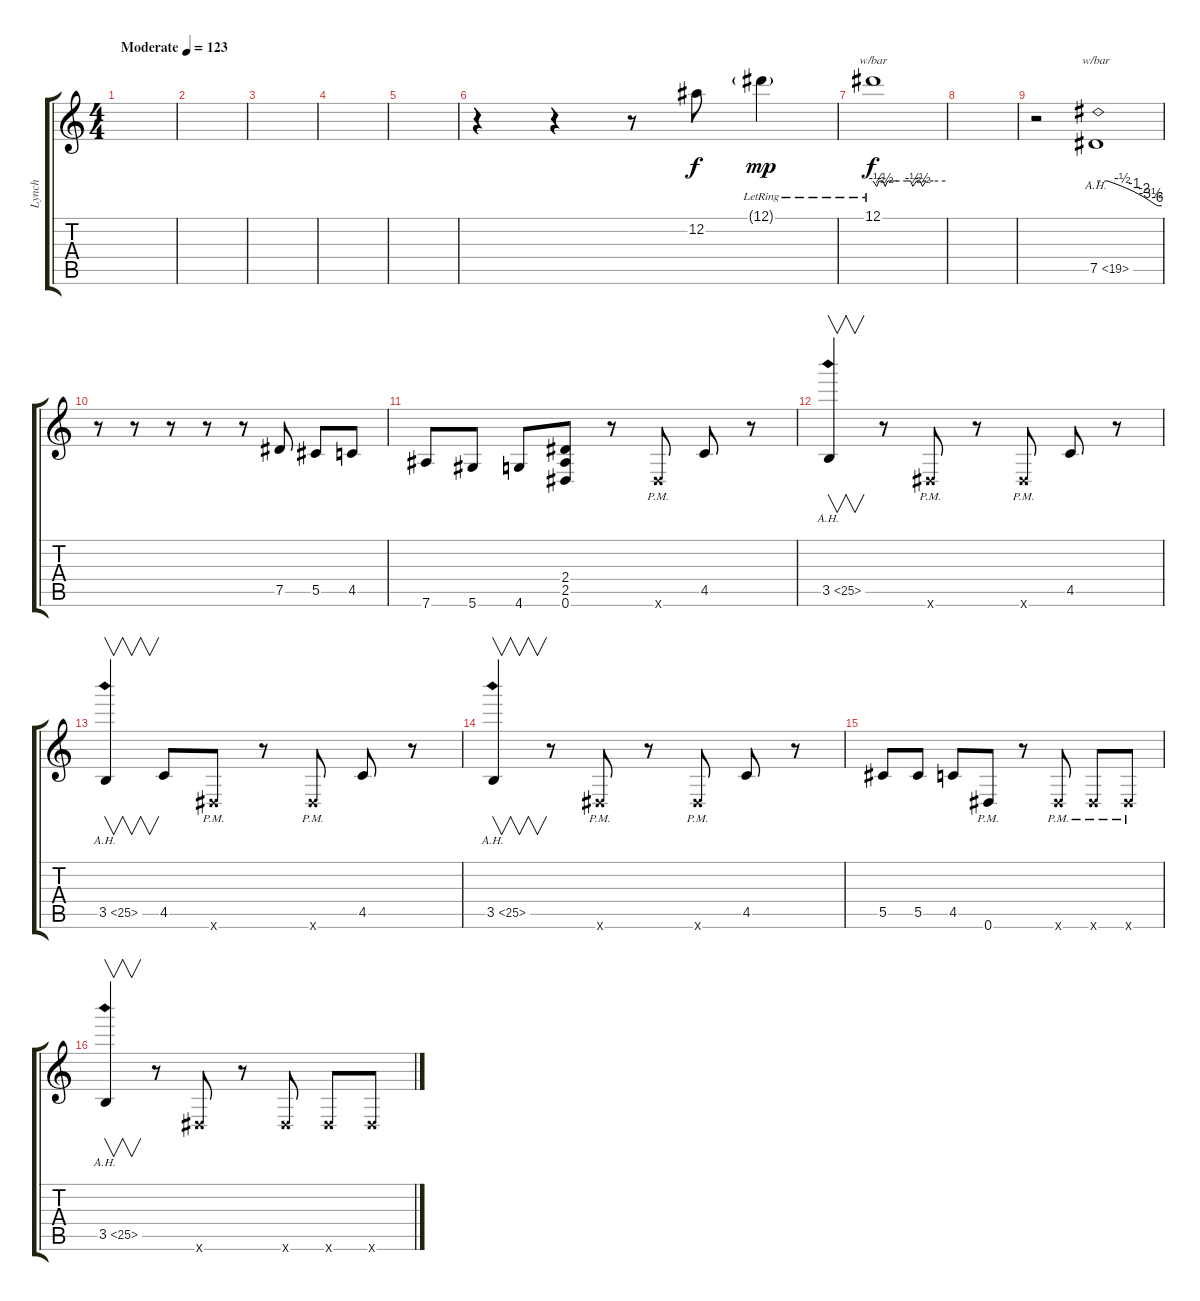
\track ("Lynch" "Lynch") {instrument distortionguitar}
\staff {score tabs}
\tuning (Eb4 Bb3 Gb3 Db3 Ab2 Eb2) {hide}
\ts (4 4)
\tempo (123 "Moderate")
\clef g2
\ks c
|
|
|
|
|
r.4 r.4 r.8 12.2.8 12.1{g lr}.4{dy mp} |
12.1{lr}.1{tbe (custom default 0 0 3 -2 5 0 8 0 10 -2 12 0 15 0 18 0 20 0 28 0 31 0 33 -2 36 0 39 0 41 -2 44 0 50 0 60 0) dy f} |
|
r.2 7.5{ah 12}.1{tbe (custom default 0 0 11 0 24 -2 35 -4 44 -8 50 -14 56 -24 60 -24)} |
r.8 r.8 r.8 r.8 r.8 7.5.8 5.5.8 4.5.8 |
7.6.8 5.6.8 4.6.8 (2.4 2.5 0.6).8 r.8 0.6{pm x}.8 4.5.8 r.8 |
3.5{ah 22}.4{v} r.8 0.6{pm x}.8 r.8 0.6{pm x}.8 4.5.8 r.8 |
3.5{ah 22}.4{v} 4.5.8 0.6{pm x}.8 r.8 0.6{pm x}.8 4.5.8 r.8 |
3.5{ah 22}.4{v} r.8 0.6{pm x}.8 r.8 0.6{pm x}.8 4.5.8 r.8 |
5.5.8 5.5.8 4.5.8 0.6{pm}.8 r.8 0.6{pm x}.8 0.6{pm x}.8 0.6{pm x}.8 |
3.5{ah 22}.4{v} r.8 0.6{x}.8 r.8 0.6{x}.8 0.6{x}.8 0.6{x}.8
